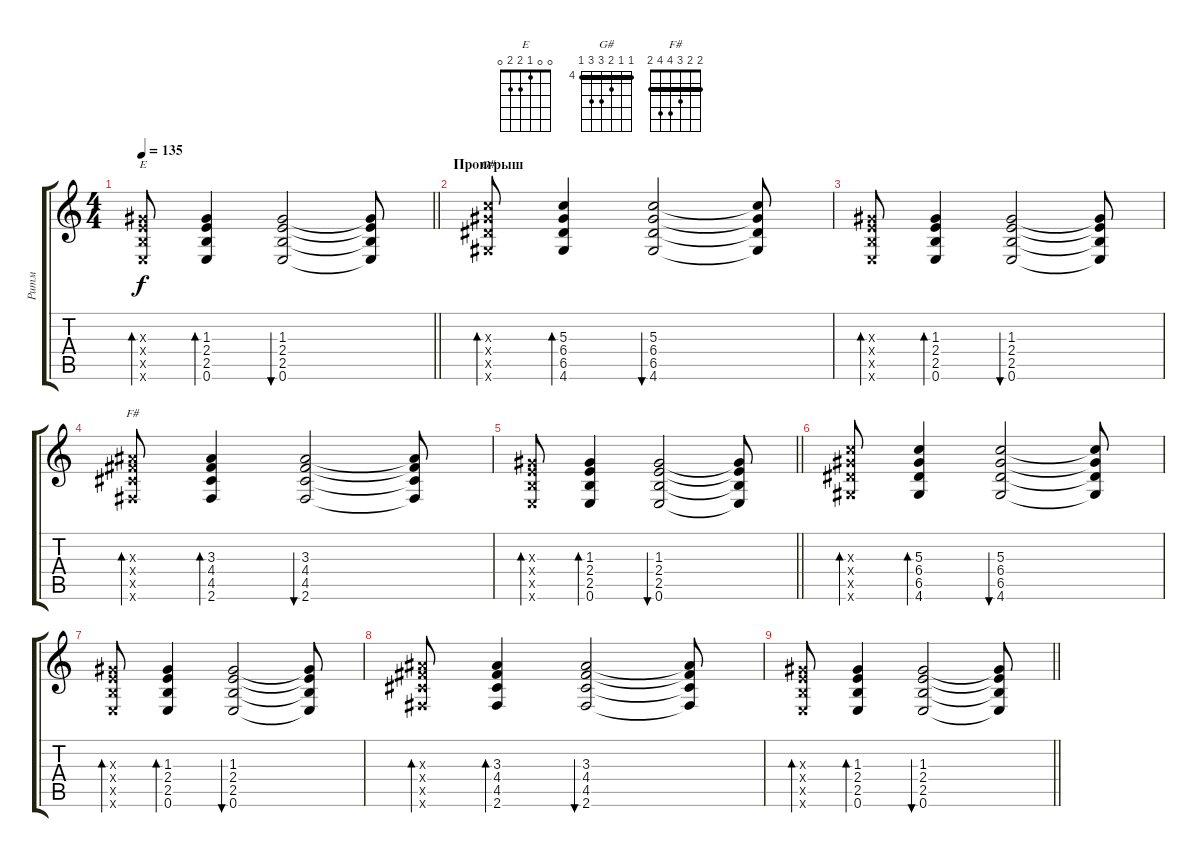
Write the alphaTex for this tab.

\track ("Ритм" "Ритм") {instrument acousticguitarnylon}
\staff {score tabs}
\tuning (E4 B3 G3 D3 A2 E2) {hide}
\chord ("E" 0 0 1 2 2 0)
\chord ("G#" 4 4 5 6 6 4) {firstfret 4 barre 4}
\chord ("F#" 2 2 3 4 4 2) {barre 2}
\ts (4 4)
\tempo 135
\clef g2
\barLineRight lightlight
\ks c
(1.3{x} 2.4{x} 2.5{x} 0.6{x}).8{bd 60 ch "E" dy f} (1.3 2.4 2.5 0.6).4{bd 60} (1.3 2.4 2.5 0.6).2{bu 60} (1.3{t} 2.4{t} 2.5{t} 0.6{t}).8 |
\section ("" "Проигрыш")
(5.3{x} 6.4{x} 6.5{x} 4.6{x}).8{bd 60 ch "G#" volume 8} (5.3 6.4 6.5 4.6).4{bd 60} (5.3 6.4 6.5 4.6).2{bu 60} (5.3{t} 6.4{t} 6.5{t} 4.6{t}).8 |
(1.3{x} 2.4{x} 2.5{x} 0.6{x}).8{bd 60} (1.3 2.4 2.5 0.6).4{bd 60} (1.3 2.4 2.5 0.6).2{bu 60} (1.3{t} 2.4{t} 2.5{t} 0.6{t}).8 |
(3.3{x} 4.4{x} 4.5{x} 2.6{x}).8{bd 60 ch "F#"} (3.3 4.4 4.5 2.6).4{bd 60} (3.3 4.4 4.5 2.6).2{bu 60} (3.3{t} 4.4{t} 4.5{t} 2.6{t}).8 |
\barLineRight lightlight
(1.3{x} 2.4{x} 2.5{x} 0.6{x}).8{bd 60} (1.3 2.4 2.5 0.6).4{bd 60} (1.3 2.4 2.5 0.6).2{bu 60} (1.3{t} 2.4{t} 2.5{t} 0.6{t}).8 |
(5.3{x} 6.4{x} 6.5{x} 4.6{x}).8{bd 60} (5.3 6.4 6.5 4.6).4{bd 60} (5.3 6.4 6.5 4.6).2{bu 60} (5.3{t} 6.4{t} 6.5{t} 4.6{t}).8 |
(1.3{x} 2.4{x} 2.5{x} 0.6{x}).8{bd 60} (1.3 2.4 2.5 0.6).4{bd 60} (1.3 2.4 2.5 0.6).2{bu 60} (1.3{t} 2.4{t} 2.5{t} 0.6{t}).8 |
(3.3{x} 4.4{x} 4.5{x} 2.6{x}).8{bd 60} (3.3 4.4 4.5 2.6).4{bd 60} (3.3 4.4 4.5 2.6).2{bu 60} (3.3{t} 4.4{t} 4.5{t} 2.6{t}).8 |
\barLineRight lightlight
(1.3{x} 2.4{x} 2.5{x} 0.6{x}).8{bd 60} (1.3 2.4 2.5 0.6).4{bd 60} (1.3 2.4 2.5 0.6).2{bu 60} (1.3{t} 2.4{t} 2.5{t} 0.6{t}).8
